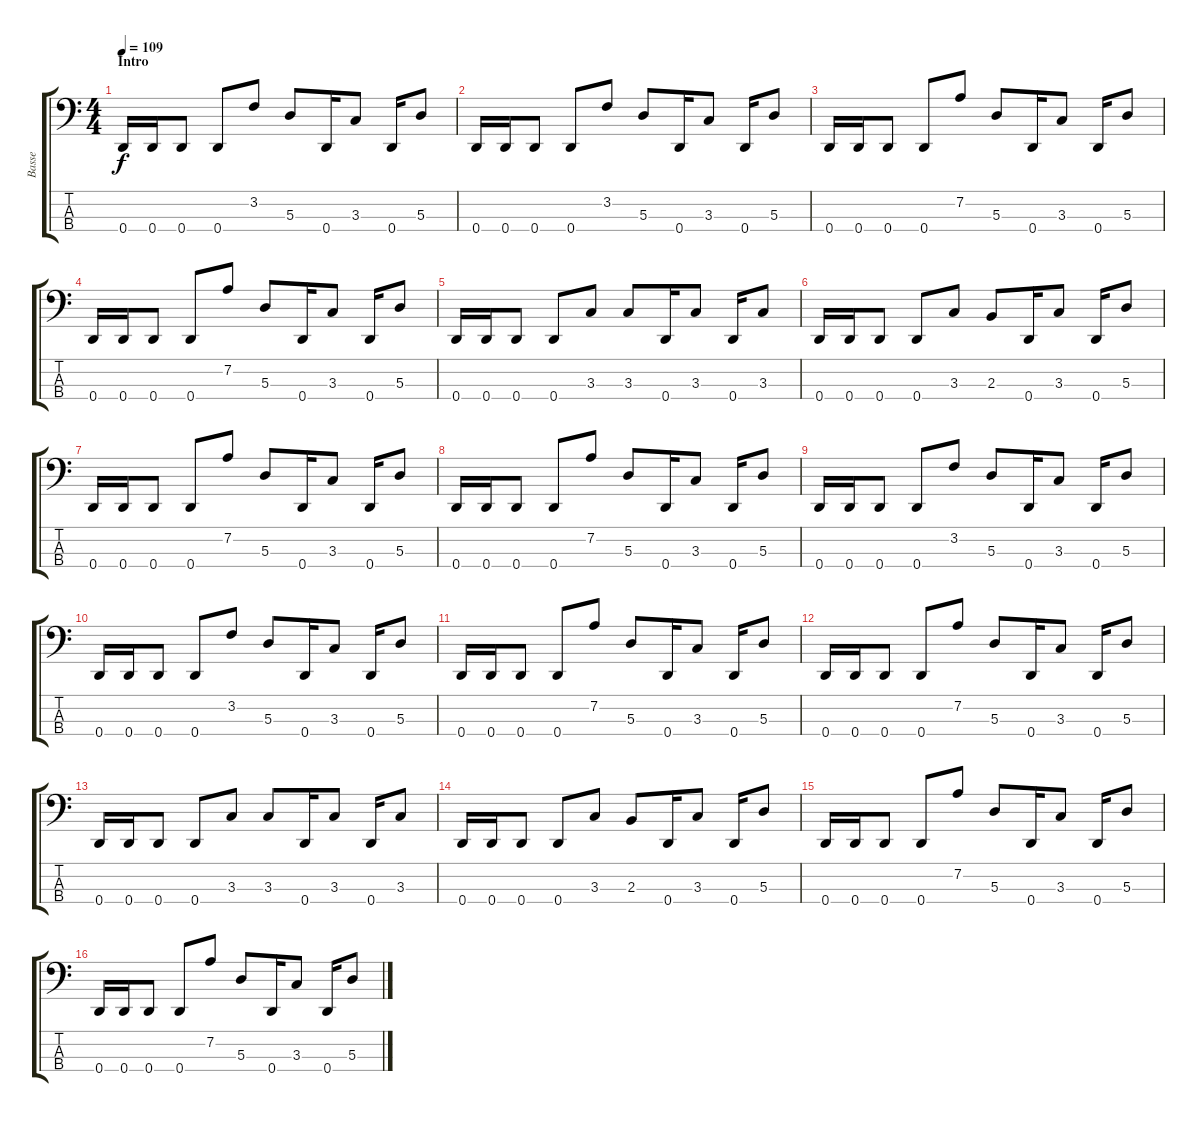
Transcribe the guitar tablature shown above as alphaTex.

\track ("Basse" "Basse") {instrument electricbasspick}
\staff {score tabs}
\tuning (G2 D2 A1 D1) {hide}
\ts (4 4)
\section ("" "Intro")
\tempo 109
\clef f4
\ks c
0.4.16{dy f instrument electricbasspick} 0.4.16 0.4.8 0.4.8 3.2.8 5.3.8 0.4.16 3.3.8 0.4.16 5.3.8 |
0.4.16 0.4.16 0.4.8 0.4.8 3.2.8 5.3.8 0.4.16 3.3.8 0.4.16 5.3.8 |
0.4.16 0.4.16 0.4.8 0.4.8 7.2.8 5.3.8 0.4.16 3.3.8 0.4.16 5.3.8 |
0.4.16 0.4.16 0.4.8 0.4.8 7.2.8 5.3.8 0.4.16 3.3.8 0.4.16 5.3.8 |
0.4.16 0.4.16 0.4.8 0.4.8 3.3.8 3.3.8 0.4.16 3.3.8 0.4.16 3.3.8 |
0.4.16 0.4.16 0.4.8 0.4.8 3.3.8 2.3.8 0.4.16 3.3.8 0.4.16 5.3.8 |
0.4.16 0.4.16 0.4.8 0.4.8 7.2.8 5.3.8 0.4.16 3.3.8 0.4.16 5.3.8 |
0.4.16 0.4.16 0.4.8 0.4.8 7.2.8 5.3.8 0.4.16 3.3.8 0.4.16 5.3.8 |
0.4.16 0.4.16 0.4.8 0.4.8 3.2.8 5.3.8 0.4.16 3.3.8 0.4.16 5.3.8 |
0.4.16 0.4.16 0.4.8 0.4.8 3.2.8 5.3.8 0.4.16 3.3.8 0.4.16 5.3.8 |
0.4.16 0.4.16 0.4.8 0.4.8 7.2.8 5.3.8 0.4.16 3.3.8 0.4.16 5.3.8 |
0.4.16 0.4.16 0.4.8 0.4.8 7.2.8 5.3.8 0.4.16 3.3.8 0.4.16 5.3.8 |
0.4.16 0.4.16 0.4.8 0.4.8 3.3.8 3.3.8 0.4.16 3.3.8 0.4.16 3.3.8 |
0.4.16 0.4.16 0.4.8 0.4.8 3.3.8 2.3.8 0.4.16 3.3.8 0.4.16 5.3.8 |
0.4.16 0.4.16 0.4.8 0.4.8 7.2.8 5.3.8 0.4.16 3.3.8 0.4.16 5.3.8 |
0.4.16 0.4.16 0.4.8 0.4.8 7.2.8 5.3.8 0.4.16 3.3.8 0.4.16 5.3.8
